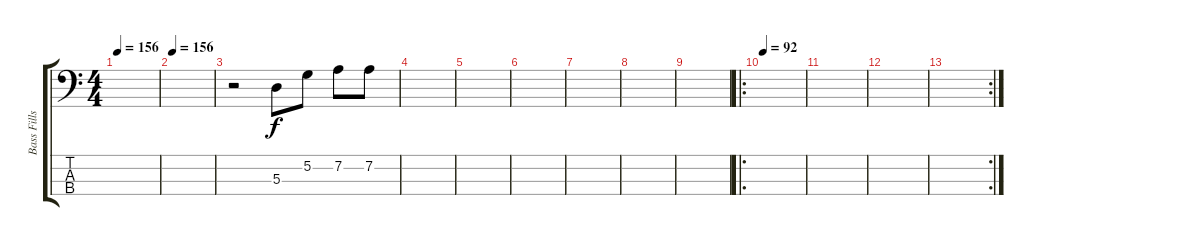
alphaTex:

\track ("Bass Fills" "Bass Fills") {instrument electricbasspick}
\staff {score tabs}
\tuning (G2 D2 A1 E1) {hide}
\ts (4 4)
\tempo 156
\clef f4
\ks c
|
\tempo 156
|
r.2 5.3.8 5.2.8 7.2.8 7.2.8 |
|
|
|
|
|
|
\ro
\tempo 92
|
|
|
\rc 2
